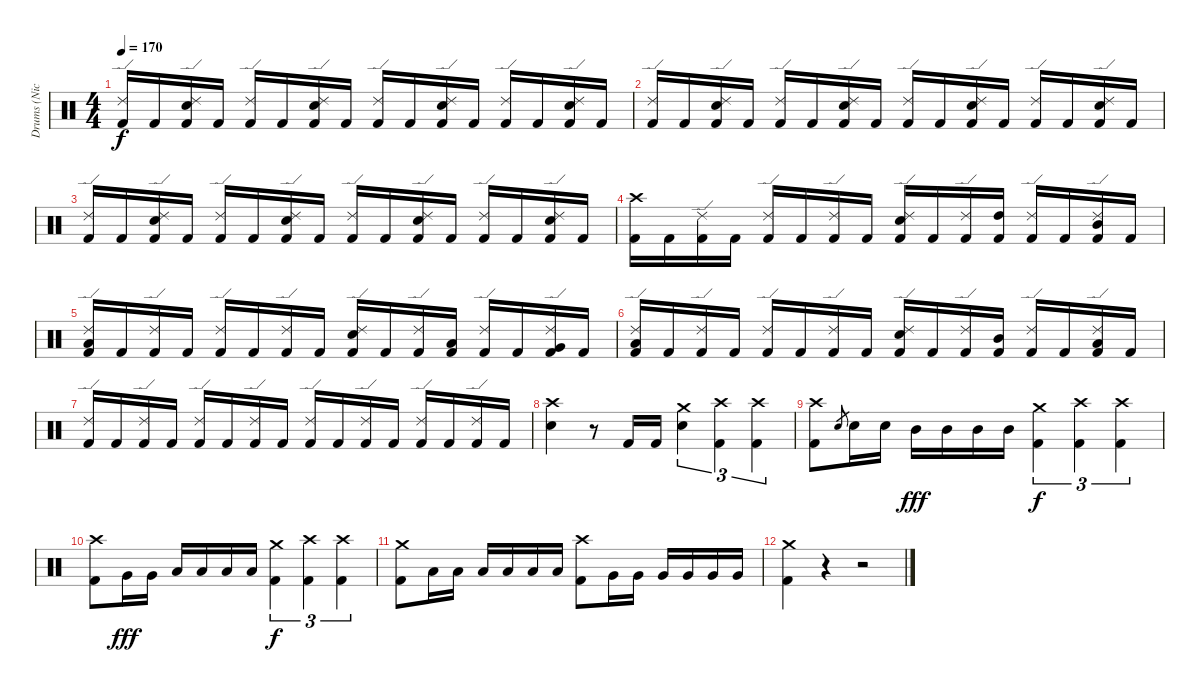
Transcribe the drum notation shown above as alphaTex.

\track ("Drums (Nick Menza)" "Drums (Nic") {instrument percussion}
\staff {score}
\articulation defaults
\ts (4 4)
\tempo 170
\clef neutral
\ks c
("Ride (edge) 2" "Kick (hit) 2").16{dy f} "Kick (hit) 2".16 ("Ride (edge) 2" "Snare (hit) 2" "Kick (hit) 2").16 "Kick (hit) 2".16 ("Ride (edge) 2" "Kick (hit) 2").16 "Kick (hit) 2".16 ("Ride (edge) 2" "Snare (hit) 2" "Kick (hit) 2").16 "Kick (hit) 2".16 ("Ride (edge) 2" "Kick (hit) 2").16 "Kick (hit) 2".16 ("Ride (edge) 2" "Snare (hit) 2" "Kick (hit) 2").16 "Kick (hit) 2".16 ("Ride (edge) 2" "Kick (hit) 2").16 "Kick (hit) 2".16 ("Ride (edge) 2" "Snare (hit) 2" "Kick (hit) 2").16 "Kick (hit) 2".16 |
("Ride (edge) 2" "Kick (hit) 2").16 "Kick (hit) 2".16 ("Ride (edge) 2" "Snare (hit) 2" "Kick (hit) 2").16 "Kick (hit) 2".16 ("Ride (edge) 2" "Kick (hit) 2").16 "Kick (hit) 2".16 ("Ride (edge) 2" "Snare (hit) 2" "Kick (hit) 2").16 "Kick (hit) 2".16 ("Ride (edge) 2" "Kick (hit) 2").16 "Kick (hit) 2".16 ("Ride (edge) 2" "Snare (hit) 2" "Kick (hit) 2").16 "Kick (hit) 2".16 ("Ride (edge) 2" "Kick (hit) 2").16 "Kick (hit) 2".16 ("Ride (edge) 2" "Snare (hit) 2" "Kick (hit) 2").16 "Kick (hit) 2".16 |
("Ride (edge) 2" "Kick (hit) 2").16 "Kick (hit) 2".16 ("Ride (edge) 2" "Snare (hit) 2" "Kick (hit) 2").16 "Kick (hit) 2".16 ("Ride (edge) 2" "Kick (hit) 2").16 "Kick (hit) 2".16 ("Ride (edge) 2" "Snare (hit) 2" "Kick (hit) 2").16 "Kick (hit) 2".16 ("Ride (edge) 2" "Kick (hit) 2").16 "Kick (hit) 2".16 ("Ride (edge) 2" "Snare (hit) 2" "Kick (hit) 2").16 "Kick (hit) 2".16 ("Ride (edge) 2" "Kick (hit) 2").16 "Kick (hit) 2".16 ("Ride (edge) 2" "Snare (hit) 2" "Kick (hit) 2").16 "Kick (hit) 2".16 |
("Crash high (hit)" "Kick (hit) 2").16 "Kick (hit) 2".16 ("Ride (edge) 2" "Kick (hit) 2").16 "Kick (hit) 2".16 ("Ride (edge) 2" "Kick (hit) 2").16 "Kick (hit) 2".16 ("Ride (edge) 2" "Kick (hit) 2").16 "Kick (hit) 2".16 ("Ride (edge) 2" "Snare (hit) 2" "Kick (hit) 2").16 "Kick (hit) 2".16 ("Ride (edge) 2" "Kick (hit) 2").16 ("High Tom (hit)" "Kick (hit) 2").16 ("Ride (edge) 2" "Kick (hit) 2").16 "Kick (hit) 2".16 ("Ride (edge) 2" "Mid Tom (hit)" "Kick (hit) 2").16 "Kick (hit) 2".16 |
("Ride (edge) 2" "Low Tom (hit)" "Kick (hit) 2").16 "Kick (hit) 2".16 ("Ride (edge) 2" "Kick (hit) 2").16 "Kick (hit) 2".16 ("Ride (edge) 2" "Kick (hit) 2").16 "Kick (hit) 2".16 ("Ride (edge) 2" "Kick (hit) 2").16 "Kick (hit) 2".16 ("Ride (edge) 2" "Snare (hit) 2" "Kick (hit) 2").16 "Kick (hit) 2".16 ("Ride (edge) 2" "Kick (hit) 2").16 ("Low Tom (hit)" "Kick (hit) 2").16 ("Ride (edge) 2" "Kick (hit) 2").16 "Kick (hit) 2".16 ("Ride (edge) 2" "Very Low Tom (hit)" "Kick (hit) 2").16 "Kick (hit) 2".16 |
("Ride (edge) 2" "Low Floor Tom (hit)" "Kick (hit) 2").16 "Kick (hit) 2".16 ("Ride (edge) 2" "Kick (hit) 2").16 "Kick (hit) 2".16 ("Ride (edge) 2" "Kick (hit) 2").16 "Kick (hit) 2".16 ("Ride (edge) 2" "Kick (hit) 2").16 "Kick (hit) 2".16 ("Ride (edge) 2" "Snare (hit) 2" "Kick (hit) 2").16 "Kick (hit) 2".16 ("Ride (edge) 2" "Kick (hit) 2").16 ("Mid Tom (hit)" "Kick (hit) 2").16 ("Ride (edge) 2" "Kick (hit) 2").16 "Kick (hit) 2".16 ("Ride (edge) 2" "Low Tom (hit)" "Kick (hit) 2").16 "Kick (hit) 2".16 |
("Ride (edge) 2" "Kick (hit) 2").16 "Kick (hit) 2".16 ("Ride (edge) 2" "Kick (hit) 2").16 "Kick (hit) 2".16 ("Ride (edge) 2" "Kick (hit) 2").16 "Kick (hit) 2".16 ("Ride (edge) 2" "Kick (hit) 2").16 "Kick (hit) 2".16 ("Ride (edge) 2" "Kick (hit) 2").16 "Kick (hit) 2".16 ("Ride (edge) 2" "Kick (hit) 2").16 "Kick (hit) 2".16 ("Ride (edge) 2" "Kick (hit) 2").16 "Kick (hit) 2".16 ("Ride (edge) 2" "Kick (hit) 2").16 "Kick (hit) 2".16 |
("Crash high (hit)" "Snare (hit) 2").4 r.8 "Kick (hit) 2".16 "Kick (hit) 2".16 ("Crash medium (hit)" "Snare (hit) 2").4{tu (3 2)} ("Crash high (hit)" "Kick (hit) 2").4{tu (3 2)} ("Crash high (hit)" "Kick (hit) 2").4{tu (3 2)} |
("Crash high (hit)" "Kick (hit) 2").8 "Snare (hit) 2".8{gr} "Snare (hit) 2".16 "Snare (hit) 2".16 "Mid Tom (hit)".16{dy fff} "Mid Tom (hit)".16 "Mid Tom (hit)".16 "Mid Tom (hit)".16 ("Crash medium (hit)" "Kick (hit) 2").4{tu (3 2) dy f} ("Crash high (hit)" "Kick (hit) 2").4{tu (3 2)} ("Crash high (hit)" "Kick (hit) 2").4{tu (3 2)} |
("Crash high (hit)" "Kick (hit) 2").8 "Very Low Tom (hit)".16{dy fff} "Very Low Tom (hit)".16 "Low Floor Tom (hit)".16 "Low Floor Tom (hit)".16 "Low Floor Tom (hit)".16 "Low Floor Tom (hit)".16 ("Crash medium (hit)" "Kick (hit) 2").4{tu (3 2) dy f} ("Crash high (hit)" "Kick (hit) 2").4{tu (3 2)} ("Crash high (hit)" "Kick (hit) 2").4{tu (3 2)} |
("Crash medium (hit)" "Kick (hit) 2").8 "Low Tom (hit)".16 "Low Tom (hit)".16 "Low Tom (hit)".16 "Low Tom (hit)".16 "Low Tom (hit)".16 "Low Tom (hit)".16 ("Crash high (hit)" "Kick (hit) 2").8 "Very Low Tom (hit)".16 "Very Low Tom (hit)".16 "Very Low Tom (hit)".16 "Very Low Tom (hit)".16 "Very Low Tom (hit)".16 "Very Low Tom (hit)".16 |
("Crash medium (hit)" "Kick (hit) 2").4 r.4 r.2
